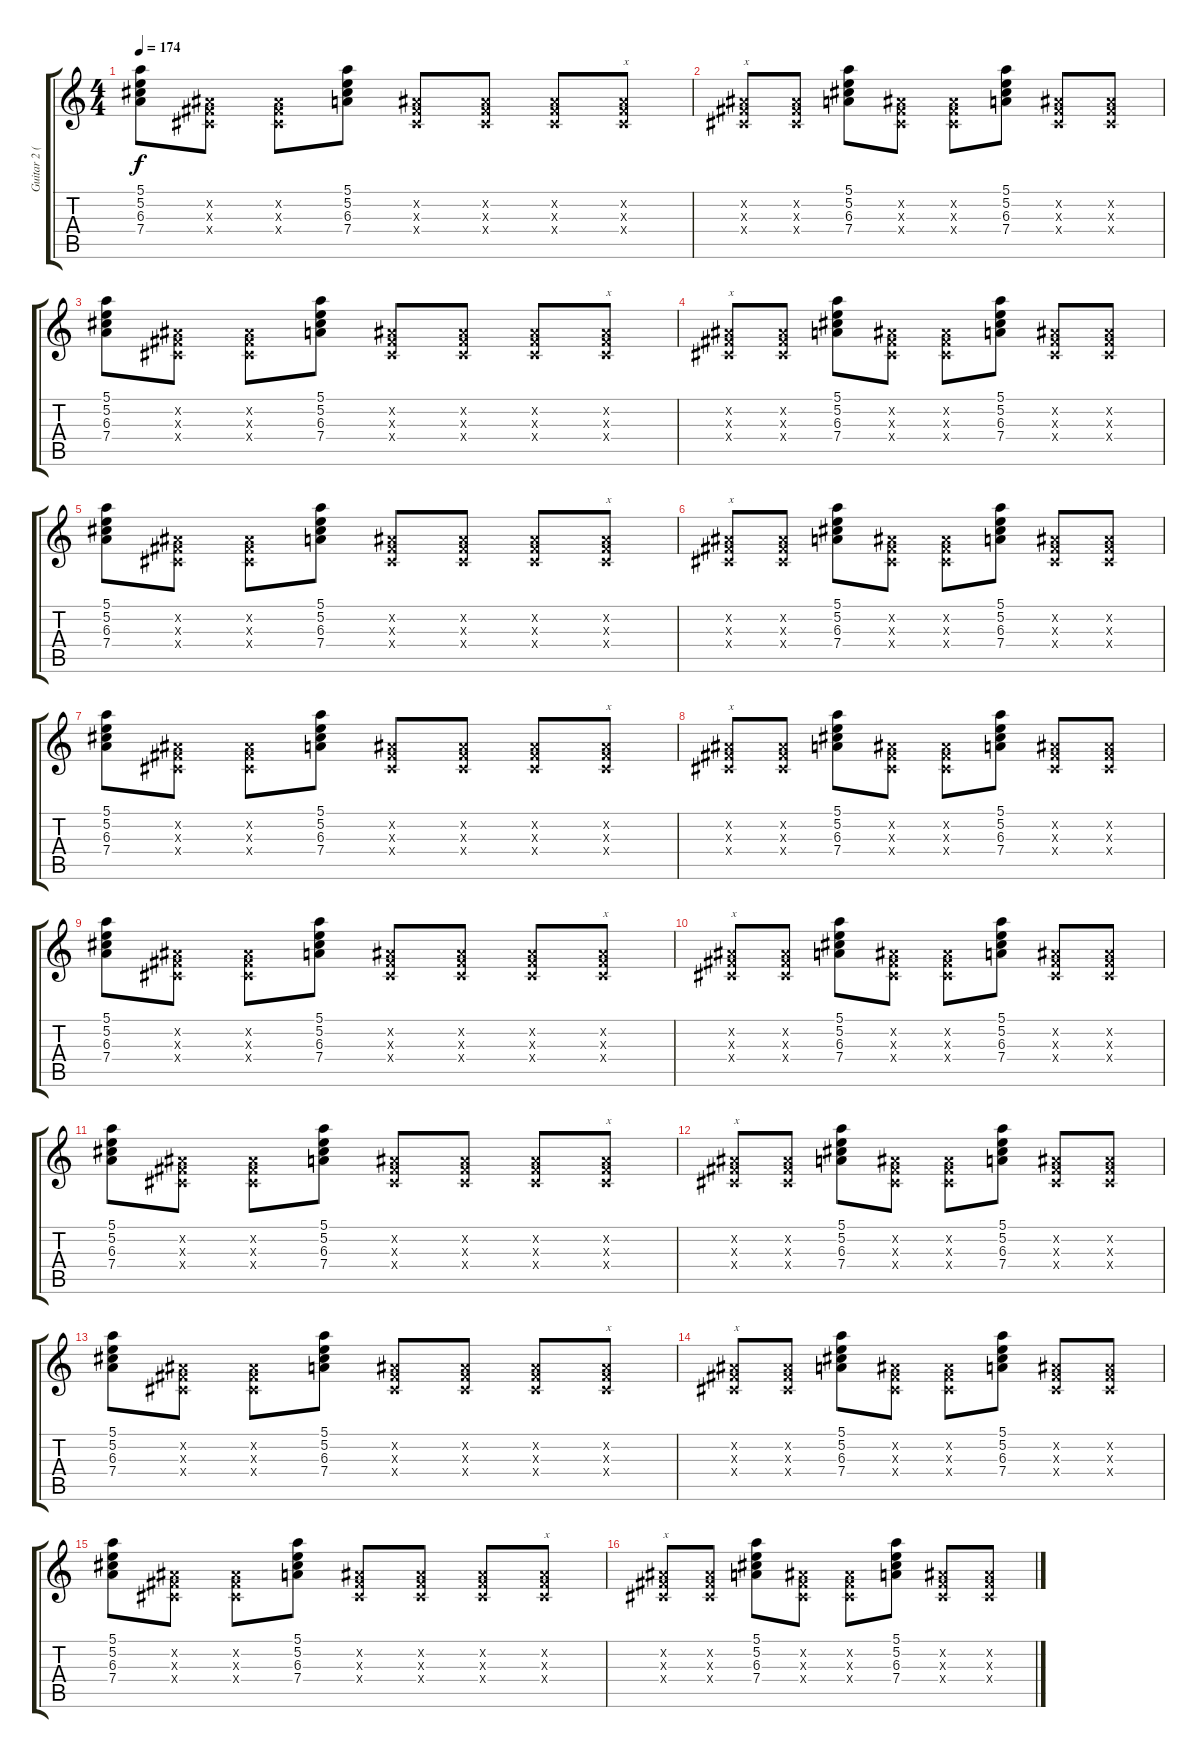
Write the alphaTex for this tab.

\track ("Guitar 2 (Clean)" "Guitar 2 (") {instrument electricguitarclean}
\staff {score tabs}
\tuning (E4 B3 G3 D3 A2 E2) {hide}
\ts (4 4)
\tempo 174
\clef g2
\ks c
(5.1 5.2 6.3 7.4).8{dy f} (-1.2{x} -1.3{x} -1.4{x}).8 (-1.2{x} -1.3{x} -1.4{x}).8 (5.1 5.2 6.3 7.4).8 (-1.2{x} -1.3{x} -1.4{x}).8 (-1.2{x} -1.3{x} -1.4{x}).8 (-1.2{x} -1.3{x} -1.4{x}).8 (-1.2{x} -1.3{x} -1.4{x}).8{txt "x"} |
(-1.2{x} -1.3{x} -1.4{x}).8{txt "x"} (-1.2{x} -1.3{x} -1.4{x}).8 (5.1 5.2 6.3 7.4).8 (-1.2{x} -1.3{x} -1.4{x}).8 (-1.2{x} -1.3{x} -1.4{x}).8 (5.1 5.2 6.3 7.4).8 (-1.2{x} -1.3{x} -1.4{x}).8 (-1.2{x} -1.3{x} -1.4{x}).8 |
(5.1 5.2 6.3 7.4).8 (-1.2{x} -1.3{x} -1.4{x}).8 (-1.2{x} -1.3{x} -1.4{x}).8 (5.1 5.2 6.3 7.4).8 (-1.2{x} -1.3{x} -1.4{x}).8 (-1.2{x} -1.3{x} -1.4{x}).8 (-1.2{x} -1.3{x} -1.4{x}).8 (-1.2{x} -1.3{x} -1.4{x}).8{txt "x"} |
(-1.2{x} -1.3{x} -1.4{x}).8{txt "x"} (-1.2{x} -1.3{x} -1.4{x}).8 (5.1 5.2 6.3 7.4).8 (-1.2{x} -1.3{x} -1.4{x}).8 (-1.2{x} -1.3{x} -1.4{x}).8 (5.1 5.2 6.3 7.4).8 (-1.2{x} -1.3{x} -1.4{x}).8 (-1.2{x} -1.3{x} -1.4{x}).8 |
(5.1 5.2 6.3 7.4).8 (-1.2{x} -1.3{x} -1.4{x}).8 (-1.2{x} -1.3{x} -1.4{x}).8 (5.1 5.2 6.3 7.4).8 (-1.2{x} -1.3{x} -1.4{x}).8 (-1.2{x} -1.3{x} -1.4{x}).8 (-1.2{x} -1.3{x} -1.4{x}).8 (-1.2{x} -1.3{x} -1.4{x}).8{txt "x"} |
(-1.2{x} -1.3{x} -1.4{x}).8{txt "x"} (-1.2{x} -1.3{x} -1.4{x}).8 (5.1 5.2 6.3 7.4).8 (-1.2{x} -1.3{x} -1.4{x}).8 (-1.2{x} -1.3{x} -1.4{x}).8 (5.1 5.2 6.3 7.4).8 (-1.2{x} -1.3{x} -1.4{x}).8 (-1.2{x} -1.3{x} -1.4{x}).8 |
(5.1 5.2 6.3 7.4).8 (-1.2{x} -1.3{x} -1.4{x}).8 (-1.2{x} -1.3{x} -1.4{x}).8 (5.1 5.2 6.3 7.4).8 (-1.2{x} -1.3{x} -1.4{x}).8 (-1.2{x} -1.3{x} -1.4{x}).8 (-1.2{x} -1.3{x} -1.4{x}).8 (-1.2{x} -1.3{x} -1.4{x}).8{txt "x"} |
(-1.2{x} -1.3{x} -1.4{x}).8{txt "x"} (-1.2{x} -1.3{x} -1.4{x}).8 (5.1 5.2 6.3 7.4).8 (-1.2{x} -1.3{x} -1.4{x}).8 (-1.2{x} -1.3{x} -1.4{x}).8 (5.1 5.2 6.3 7.4).8 (-1.2{x} -1.3{x} -1.4{x}).8 (-1.2{x} -1.3{x} -1.4{x}).8 |
(5.1 5.2 6.3 7.4).8 (-1.2{x} -1.3{x} -1.4{x}).8 (-1.2{x} -1.3{x} -1.4{x}).8 (5.1 5.2 6.3 7.4).8 (-1.2{x} -1.3{x} -1.4{x}).8 (-1.2{x} -1.3{x} -1.4{x}).8 (-1.2{x} -1.3{x} -1.4{x}).8 (-1.2{x} -1.3{x} -1.4{x}).8{txt "x"} |
(-1.2{x} -1.3{x} -1.4{x}).8{txt "x"} (-1.2{x} -1.3{x} -1.4{x}).8 (5.1 5.2 6.3 7.4).8 (-1.2{x} -1.3{x} -1.4{x}).8 (-1.2{x} -1.3{x} -1.4{x}).8 (5.1 5.2 6.3 7.4).8 (-1.2{x} -1.3{x} -1.4{x}).8 (-1.2{x} -1.3{x} -1.4{x}).8 |
(5.1 5.2 6.3 7.4).8 (-1.2{x} -1.3{x} -1.4{x}).8 (-1.2{x} -1.3{x} -1.4{x}).8 (5.1 5.2 6.3 7.4).8 (-1.2{x} -1.3{x} -1.4{x}).8 (-1.2{x} -1.3{x} -1.4{x}).8 (-1.2{x} -1.3{x} -1.4{x}).8 (-1.2{x} -1.3{x} -1.4{x}).8{txt "x"} |
(-1.2{x} -1.3{x} -1.4{x}).8{txt "x"} (-1.2{x} -1.3{x} -1.4{x}).8 (5.1 5.2 6.3 7.4).8 (-1.2{x} -1.3{x} -1.4{x}).8 (-1.2{x} -1.3{x} -1.4{x}).8 (5.1 5.2 6.3 7.4).8 (-1.2{x} -1.3{x} -1.4{x}).8 (-1.2{x} -1.3{x} -1.4{x}).8 |
(5.1 5.2 6.3 7.4).8 (-1.2{x} -1.3{x} -1.4{x}).8 (-1.2{x} -1.3{x} -1.4{x}).8 (5.1 5.2 6.3 7.4).8 (-1.2{x} -1.3{x} -1.4{x}).8 (-1.2{x} -1.3{x} -1.4{x}).8 (-1.2{x} -1.3{x} -1.4{x}).8 (-1.2{x} -1.3{x} -1.4{x}).8{txt "x"} |
(-1.2{x} -1.3{x} -1.4{x}).8{txt "x"} (-1.2{x} -1.3{x} -1.4{x}).8 (5.1 5.2 6.3 7.4).8 (-1.2{x} -1.3{x} -1.4{x}).8 (-1.2{x} -1.3{x} -1.4{x}).8 (5.1 5.2 6.3 7.4).8 (-1.2{x} -1.3{x} -1.4{x}).8 (-1.2{x} -1.3{x} -1.4{x}).8 |
(5.1 5.2 6.3 7.4).8 (-1.2{x} -1.3{x} -1.4{x}).8 (-1.2{x} -1.3{x} -1.4{x}).8 (5.1 5.2 6.3 7.4).8 (-1.2{x} -1.3{x} -1.4{x}).8 (-1.2{x} -1.3{x} -1.4{x}).8 (-1.2{x} -1.3{x} -1.4{x}).8 (-1.2{x} -1.3{x} -1.4{x}).8{txt "x"} |
(-1.2{x} -1.3{x} -1.4{x}).8{txt "x"} (-1.2{x} -1.3{x} -1.4{x}).8 (5.1 5.2 6.3 7.4).8 (-1.2{x} -1.3{x} -1.4{x}).8 (-1.2{x} -1.3{x} -1.4{x}).8 (5.1 5.2 6.3 7.4).8 (-1.2{x} -1.3{x} -1.4{x}).8 (-1.2{x} -1.3{x} -1.4{x}).8
